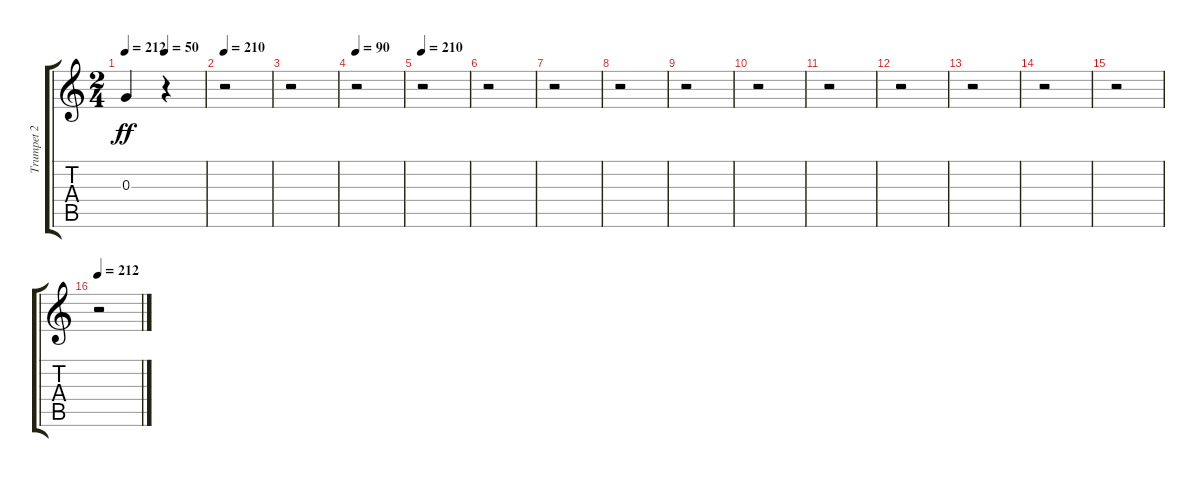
\track ("Trumpet 2" "Trumpet 2") {instrument acousticguitarnylon}
\staff {score tabs}
\tuning (E4 B3 G3 D3 A2 E2) {hide}
\ts (2 4)
\tempo 212
\tempo (50 0.5)
\clef g2
\ks c
0.3.4{dy ff} r.4 |
\tempo 210
r.2 |
r.2 |
\tempo 90
r.2 |
\tempo 210
r.2 |
r.2 |
r.2 |
r.2 |
r.2 |
r.2 |
r.2 |
r.2 |
r.2 |
r.2 |
r.2 |
\tempo 212
r.2
